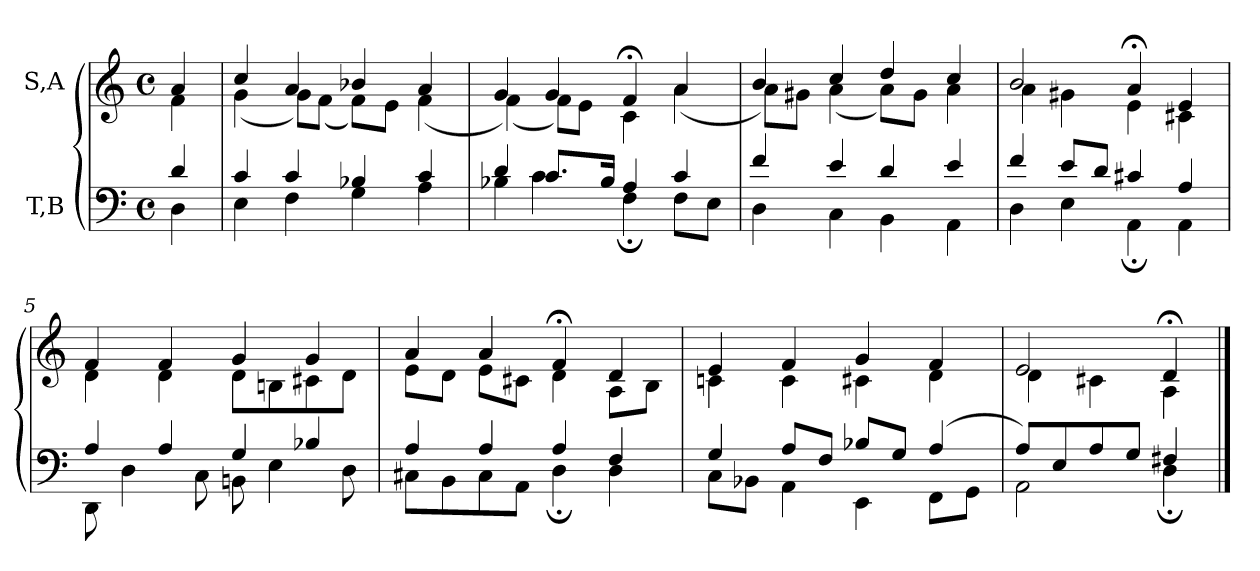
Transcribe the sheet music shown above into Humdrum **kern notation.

**kern	**kern
*part2	*part1
*staff2	*staff1
*I"T,B	*I"S,A
*clefF4	*clefG2
*k[]	*k[]
*M4/4	*M4/4
*met(c)	*met(c)
=	=
*^	*^
4d	4D	4a	4f
=1	=1	=1	=1
4c	4E	4cc	(<4g
4c	4F	4a	8gL)
.	.	.	(<8fJ
4B-X	4G	4b-X	8fL)
.	.	.	8eJ
4c	4A	4a	(<4f
=2	=2	=2	=2
4d	4B-X	4g	(<4f)
8.cL	4c	4g	8fL)
.	.	.	8eJ
16B-Jk	.	.	.
4A	4F;	4f;<	4c
4c	8FL	4a	(<4a
.	8EJ	.	.
=3	=3	=3	=3
4f	4D	4b	8aL)
.	.	.	8g#XJ
4e	4C	4cc	(<4a
4d	4BB	4dd	8aL)
.	.	.	8g#J
4e	4AA	4cc	4a
=4	=4	=4	=4
4f	4D	2b	4a
8eL	4E	.	4g#X
8dJ	.	.	.
4c#X	4AA;	4a;<	4e
4A	4AA	4e	4c#X
=5	=5	=5	=5
4A	8DD	4f	4d
.	4D	.	.
4A	.	4f	4d
.	8C	.	.
4G	8BBn	4g	8dL
.	4E	.	8Bn
4B-X	.	4g	8c#X
.	8D	.	8dJ
=6	=6	=6	=6
4A	8C#XL	4a	8eL
.	8BB	.	8dJ
4A	8C#	4a	8eL
.	8AAJ	.	8c#XJ
4A	4D;	4f;<	4d
4F	4D	4d	8AL
.	.	.	8BJ
=7	=7	=7	=7
4G	8CL	4e	4cn
.	8BB-XJ	.	.
8AL	4AA	4f	4c
8FJ	.	.	.
8B-XL	4EE	4g	4c#X
8GJ	.	.	.
(>4A	8FFL	4f	4d
.	8GGJ	.	.
=859	=859	=859	=859
8AL)	2AA	2e	4d
8E	.	.	.
8A	.	.	4c#X
8GJ	.	.	.
4F#X	4D;	4d;<	4A
*v	*v	*	*
*	*v	*v
==	==
*-	*-
